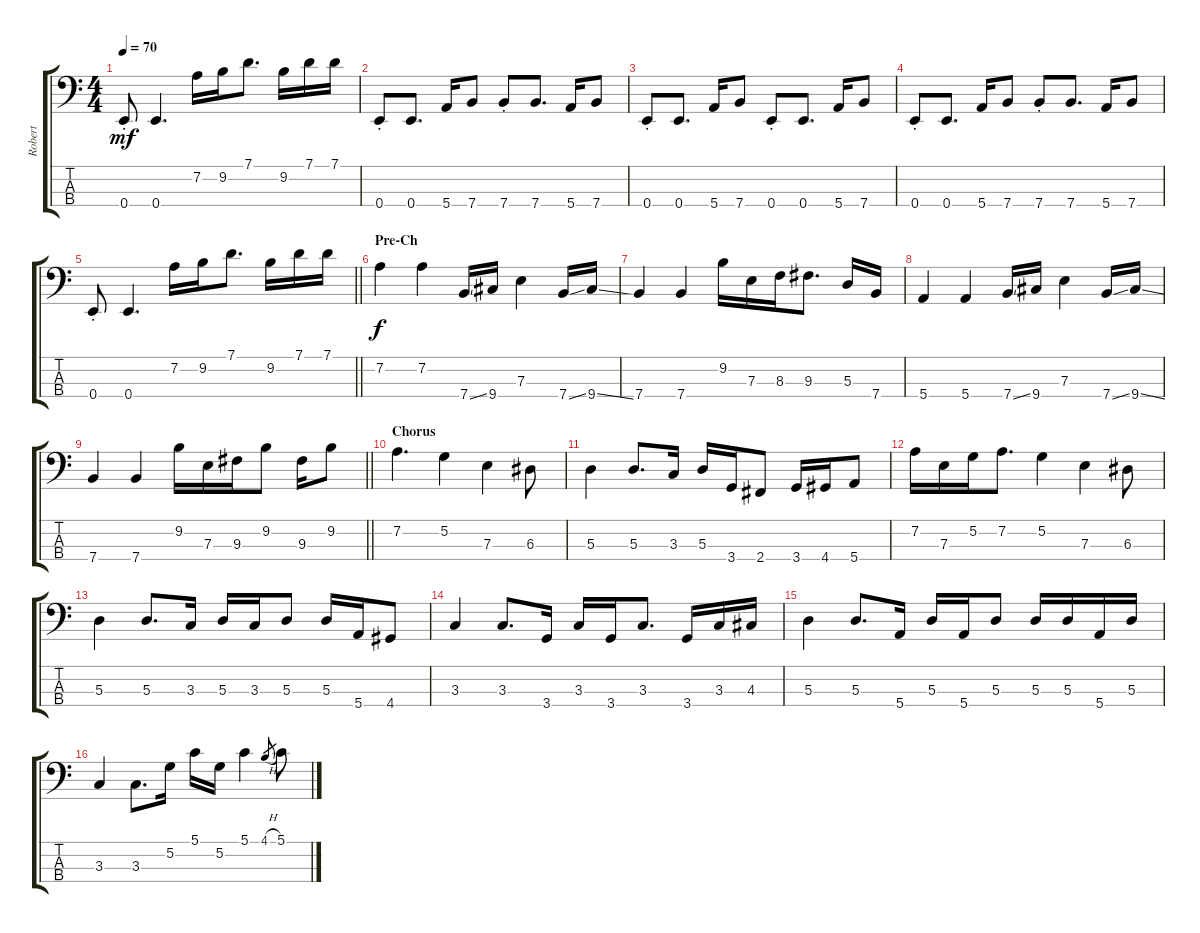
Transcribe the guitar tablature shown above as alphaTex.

\track ("Robert" "Robert") {instrument electricbassfinger}
\staff {score tabs}
\tuning (G2 D2 A1 E1) {hide}
\ts (4 4)
\tempo 70
\clef f4
\ks c
0.4{st}.8{dy mf} 0.4.4{d} 7.2.16 9.2.16 7.1.8{d} 9.2.16 7.1.16 7.1.16 |
0.4{st}.8 0.4.8{d} 5.4.16 7.4.8 7.4{st}.8 7.4.8{d} 5.4.16 7.4.8 |
0.4{st}.8 0.4.8{d} 5.4.16 7.4.8 0.4{st}.8 0.4.8{d} 5.4.16 7.4.8 |
0.4{st}.8 0.4.8{d} 5.4.16 7.4.8 7.4{st}.8 7.4.8{d} 5.4.16 7.4.8 |
\barLineRight lightlight
0.4{st}.8 0.4.4{d} 7.2.16 9.2.16 7.1.8{d} 9.2.16 7.1.16 7.1.16 |
\section ("" "Pre-Ch")
7.2.4{dy f} 7.2.4 7.4{ss}.16 9.4.16 7.3.4 7.4{ss}.16 9.4{ss}.16 |
7.4.4 7.4.4 9.2.16 7.3.16 8.3.16 9.3.8{d} 5.3.16 7.4.16 |
5.4.4 5.4.4 7.4{ss}.16 9.4.16 7.3.4 7.4{ss}.16 9.4{ss}.16 |
\barLineRight lightlight
7.4.4 7.4.4 9.2.16 7.3.16 9.3.16 9.2.8 9.3.16 9.2.8 |
\section ("" "Chorus")
7.2.4{d} 5.2.4 7.3.4 6.3.8 |
5.3.4 5.3.8{d} 3.3.16 5.3.16 3.4.16 2.4.8 3.4.16 4.4.16 5.4.8 |
7.2.16 7.3.16 5.2.16 7.2.8{d} 5.2.4 7.3.4 6.3.8 |
5.3.4 5.3.8{d} 3.3.16 5.3.16 3.3.16 5.3.8 5.3.16 5.4.16 4.4.8 |
3.3.4 3.3.8{d} 3.4.16 3.3.16 3.4.16 3.3.8{d} 3.4.16 3.3.16 4.3.16 |
5.3.4 5.3.8{d} 5.4.16 5.3.16 5.4.16 5.3.8 5.3.16 5.3.16 5.4.16 5.3.16 |
3.3.4 3.3.8{d} 5.2.16 5.1.16 5.2.16 5.1.4 4.1{h}.8{gr} 5.1.8
